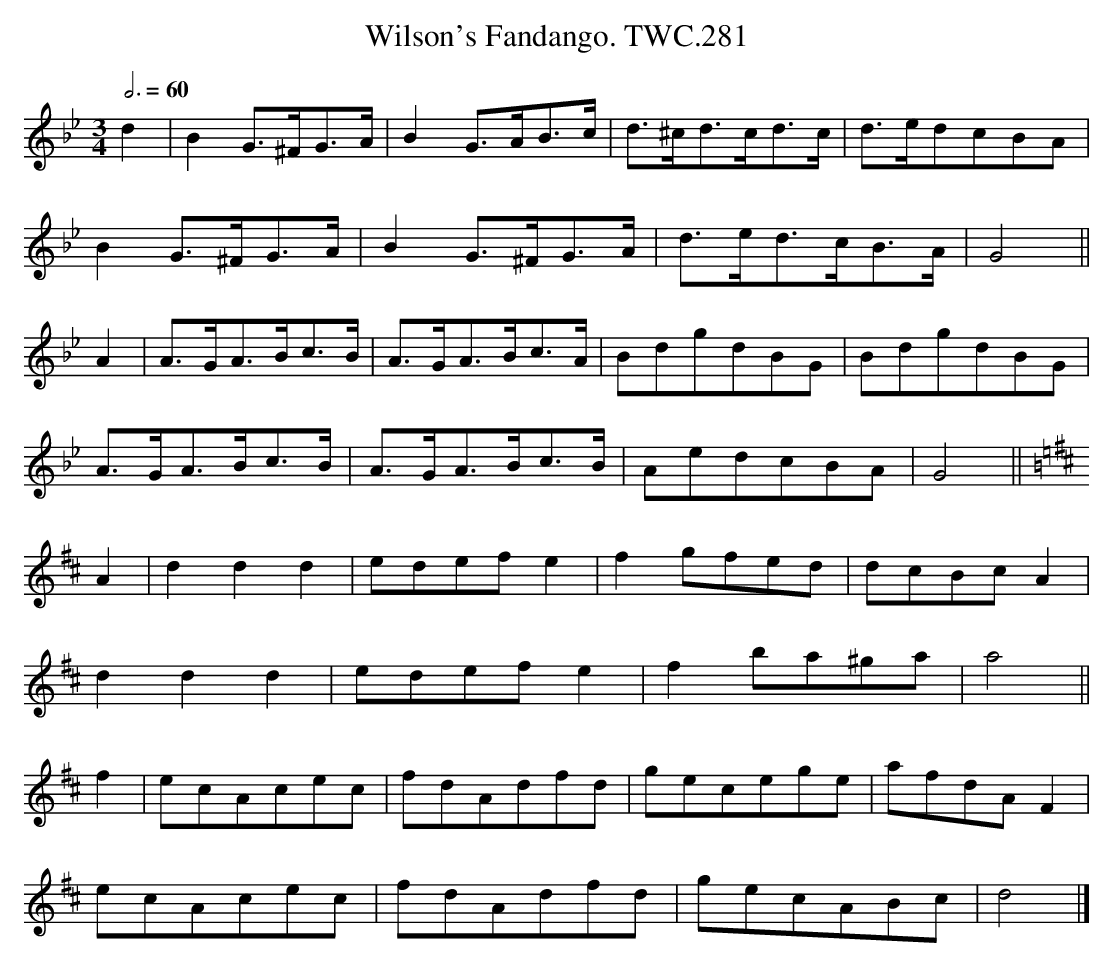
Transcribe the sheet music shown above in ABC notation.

X:1
T:Wilson's Fandango. TWC.281
L:1/8
M:3/4
Q:3/4=60
K:Gm
d2|B2 G>^FG>A|B2 G>AB>c|d>^cd>cd>c|d>edcBA|
B2 G>^FG>A|B2 G>^FG>A|d>ed>cB>A|G4||
A2|A>GA>Bc>B|A>GA>Bc>A|BdgdBG|BdgdBG|
A>GA>Bc>B|A>GA>Bc>B|AedcBA|G4||
K:D
A2 |d2d2d2|edef e2|f2 gfed|dcBc A2|
d2d2d2|edef e2|f2 ba^ga|a4||
f2|ecAcec|fdAdfd|gecege|afdA F2|
ecAcec|fdAdfd|gecABc|d4 |]
